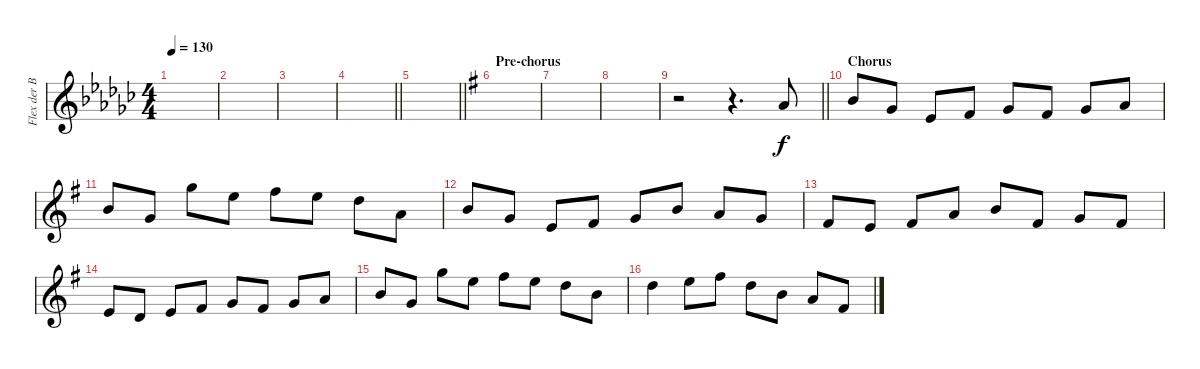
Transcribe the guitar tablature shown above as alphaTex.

\track ("Flex der Biegsame (Uilleann Pipes)" "Flex der B") {instrument bagpipe}
\staff {score}
\tuning (E4 B3 G3 D3 A2 E2) {hide}
\ts (4 4)
\tempo 130
\clef g2
\ks ebminor
|
|
|
\barLineRight lightlight
|
\barLineRight lightlight
|
\section ("" "Pre-chorus")
\ks g
|
|
|
\barLineRight lightlight
r.2 r.4{d} 5.1.8 |
\section ("" "Chorus")
7.1.8 8.2.8 0.1.8 7.2.8 8.2.8 7.2.8 8.2.8 5.1.8 |
7.1.8 8.2.8 15.1.8 12.1.8 14.1.8 12.1.8 10.1.8 10.2.8 |
7.1.8 8.2.8 9.3.8 7.2.8 8.2.8 7.1.8 5.1.8 3.1.8 |
2.1.8 0.1.8 2.1.8 5.1.8 7.1.8 7.2.8 8.2.8 7.2.8 |
0.1.8 7.3.8 0.1.8 7.2.8 8.2.8 7.2.8 8.2.8 5.1.8 |
7.1.8 8.2.8 15.1.8 12.1.8 14.1.8 12.1.8 10.1.8 12.2.8 |
10.1.4 12.1.8 14.1.8 15.2.8 16.3.8 14.3.8 16.4.8
